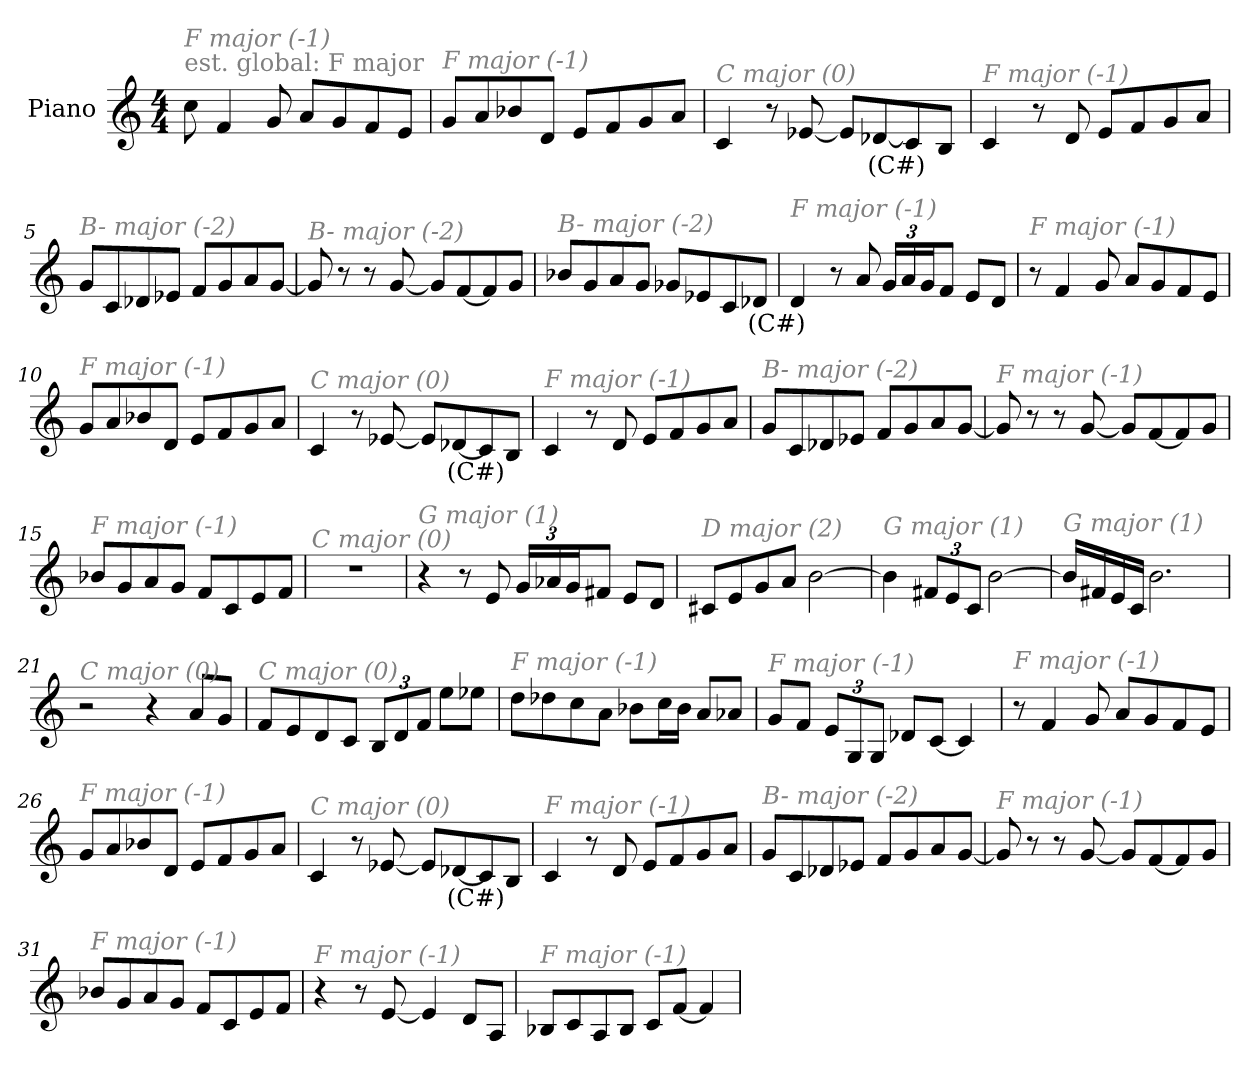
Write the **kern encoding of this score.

**kern	**text
*part1	*part1
*staff1	*staff1
*I"Piano	*
*I'Pno	*
*clefG2	*
*k[]	*
*M4/4	*
*MM210	*
=1	=1
!LO:TX:a:color=#808080:t=est. global&colon; F major	!
!LO:TX:i:color=#808080:t=F major (-1)	!
8cc\	.
4f/	.
8g/	.
8a/L	.
8g/	.
8f/	.
8e/J	.
=2	=2
!LO:TX:i:color=#808080:t=F major (-1)	!
8g/L	.
8a/	.
8b-X/	.
8d/J	.
8e/L	.
8f/	.
8g/	.
8a/J	.
=3	=3
!LO:TX:i:color=#808080:t=C major (0)	!
4c/	.
8r	.
[8e-X/	.
8e-/L]	.
[8d-Xi/	(C#)
8c#/]	.
8B/J	.
=4	=4
!LO:TX:i:color=#808080:t=F major (-1)	!
4c/	.
8r	.
8d/	.
8e/L	.
8f/	.
8g/	.
8a/J	.
!!LO:LB:g=z
=5	=5
!LO:TX:i:color=#808080:t=B- major (-2)	!
8g/L	.
8c/	.
8d-X/	.
8e-X/J	.
8f/L	.
8g/	.
8a/	.
[8g/J	.
=6	=6
!LO:TX:i:color=#808080:t=B- major (-2)	!
8g/]	.
8r	.
8r	.
[8g/	.
8g/L]	.
[8f/	.
8f/]	.
8g/J	.
=7	=7
!LO:TX:i:color=#808080:t=B- major (-2)	!
8b-X/L	.
8g/	.
8a/	.
8g/J	.
8g-X/L	.
8e-X/	.
8c/	.
8d-Xi/J	(C#)
=8	=8
!LO:TX:i:color=#808080:t=F major (-1)	!
4d/	.
8r	.
8a/	.
*Xbrackettup	*
24g/LL	.
24a/	.
24g/J	.
8f/J	.
8e/L	.
8d/J	.
!!LO:LB:g=z
=9	=9
!LO:TX:i:color=#808080:t=F major (-1)	!
8r	.
4f/	.
8g/	.
8a/L	.
8g/	.
8f/	.
8e/J	.
=10	=10
!LO:TX:i:color=#808080:t=F major (-1)	!
8g/L	.
8a/	.
8b-X/	.
8d/J	.
8e/L	.
8f/	.
8g/	.
8a/J	.
=11	=11
!LO:TX:i:color=#808080:t=C major (0)	!
4c/	.
8r	.
[8e-X/	.
8e-/L]	.
[8d-Xi/	(C#)
8c#/]	.
8B/J	.
=12	=12
!LO:TX:i:color=#808080:t=F major (-1)	!
4c/	.
8r	.
8d/	.
8e/L	.
8f/	.
8g/	.
8a/J	.
!!LO:LB:g=z
=13	=13
!LO:TX:i:color=#808080:t=B- major (-2)	!
8g/L	.
8c/	.
8d-X/	.
8e-X/J	.
8f/L	.
8g/	.
8a/	.
[8g/J	.
=14	=14
!LO:TX:i:color=#808080:t=F major (-1)	!
8g/]	.
8r	.
8r	.
[8g/	.
8g/L]	.
[8f/	.
8f/]	.
8g/J	.
=15	=15
!LO:TX:i:color=#808080:t=F major (-1)	!
8b-X/L	.
8g/	.
8a/	.
8g/J	.
8f/L	.
8c/	.
8e/	.
8f/J	.
=16	=16
!LO:TX:i:color=#808080:t=C major (0)	!
1r	.
!!LO:LB:g=z
=17	=17
!LO:TX:i:color=#808080:t=G major (1)	!
4r	.
8r	.
8e/	.
24g/LL	.
24a-X/	.
24g/J	.
8f#X/J	.
8e/L	.
8d/J	.
=18	=18
!LO:TX:i:color=#808080:t=D major (2)	!
8c#X/L	.
8e/	.
8g/	.
8a/J	.
[2b\	.
=19	=19
!LO:TX:i:color=#808080:t=G major (1)	!
4b\]	.
12f#X/L	.
12e/	.
12c/J	.
[2b\	.
=20	=20
!LO:TX:i:color=#808080:t=G major (1)	!
16b/LL]	.
16f#X/	.
16e/	.
16c/JJ	.
2.b\	.
=21	=21
!LO:TX:i:color=#808080:t=C major (0)	!
2r	.
4r	.
8a/L	.
8g/J	.
!!LO:LB:g=z
=22	=22
!LO:TX:i:color=#808080:t=C major (0)	!
8f/L	.
8e/	.
8d/	.
8c/J	.
12B/L	.
12d/	.
12f/J	.
8ee\L	.
8ee-X\J	.
=23	=23
!LO:TX:i:color=#808080:t=F major (-1)	!
8dd\L	.
8dd-X\	.
8cc\	.
8a\J	.
8b-X\L	.
16cc\L	.
16b-\JJ	.
8a/L	.
8a-X/J	.
=24	=24
!LO:TX:i:color=#808080:t=F major (-1)	!
8g/L	.
8f/J	.
12e/L	.
12G/	.
12G/J	.
8d-X/L	.
[8c/J	.
4c/]	.
=25	=25
!LO:TX:i:color=#808080:t=F major (-1)	!
8r	.
4f/	.
8g/	.
8a/L	.
8g/	.
8f/	.
8e/J	.
!!LO:LB:g=z
=26	=26
!LO:TX:i:color=#808080:t=F major (-1)	!
8g/L	.
8a/	.
8b-X/	.
8d/J	.
8e/L	.
8f/	.
8g/	.
8a/J	.
=27	=27
!LO:TX:i:color=#808080:t=C major (0)	!
4c/	.
8r	.
[8e-X/	.
8e-/L]	.
[8d-Xi/	(C#)
8c#/]	.
8B/J	.
=28	=28
!LO:TX:i:color=#808080:t=F major (-1)	!
4c/	.
8r	.
8d/	.
8e/L	.
8f/	.
8g/	.
8a/J	.
=29	=29
!LO:TX:i:color=#808080:t=B- major (-2)	!
8g/L	.
8c/	.
8d-X/	.
8e-X/J	.
8f/L	.
8g/	.
8a/	.
[8g/J	.
!!LO:LB:g=z
=30	=30
!LO:TX:i:color=#808080:t=F major (-1)	!
8g/]	.
8r	.
8r	.
[8g/	.
8g/L]	.
[8f/	.
8f/]	.
8g/J	.
=31	=31
!LO:TX:i:color=#808080:t=F major (-1)	!
8b-X/L	.
8g/	.
8a/	.
8g/J	.
8f/L	.
8c/	.
8e/	.
8f/J	.
=32	=32
!LO:TX:i:color=#808080:t=F major (-1)	!
4r	.
8r	.
[8e/	.
4e/]	.
8d/L	.
8A/J	.
=33	=33
!LO:TX:i:color=#808080:t=F major (-1)	!
8B-X/L	.
8c/	.
8A/	.
8B-/J	.
8c/L	.
[8f/J	.
4f/]	.
=	=
*-	*-
